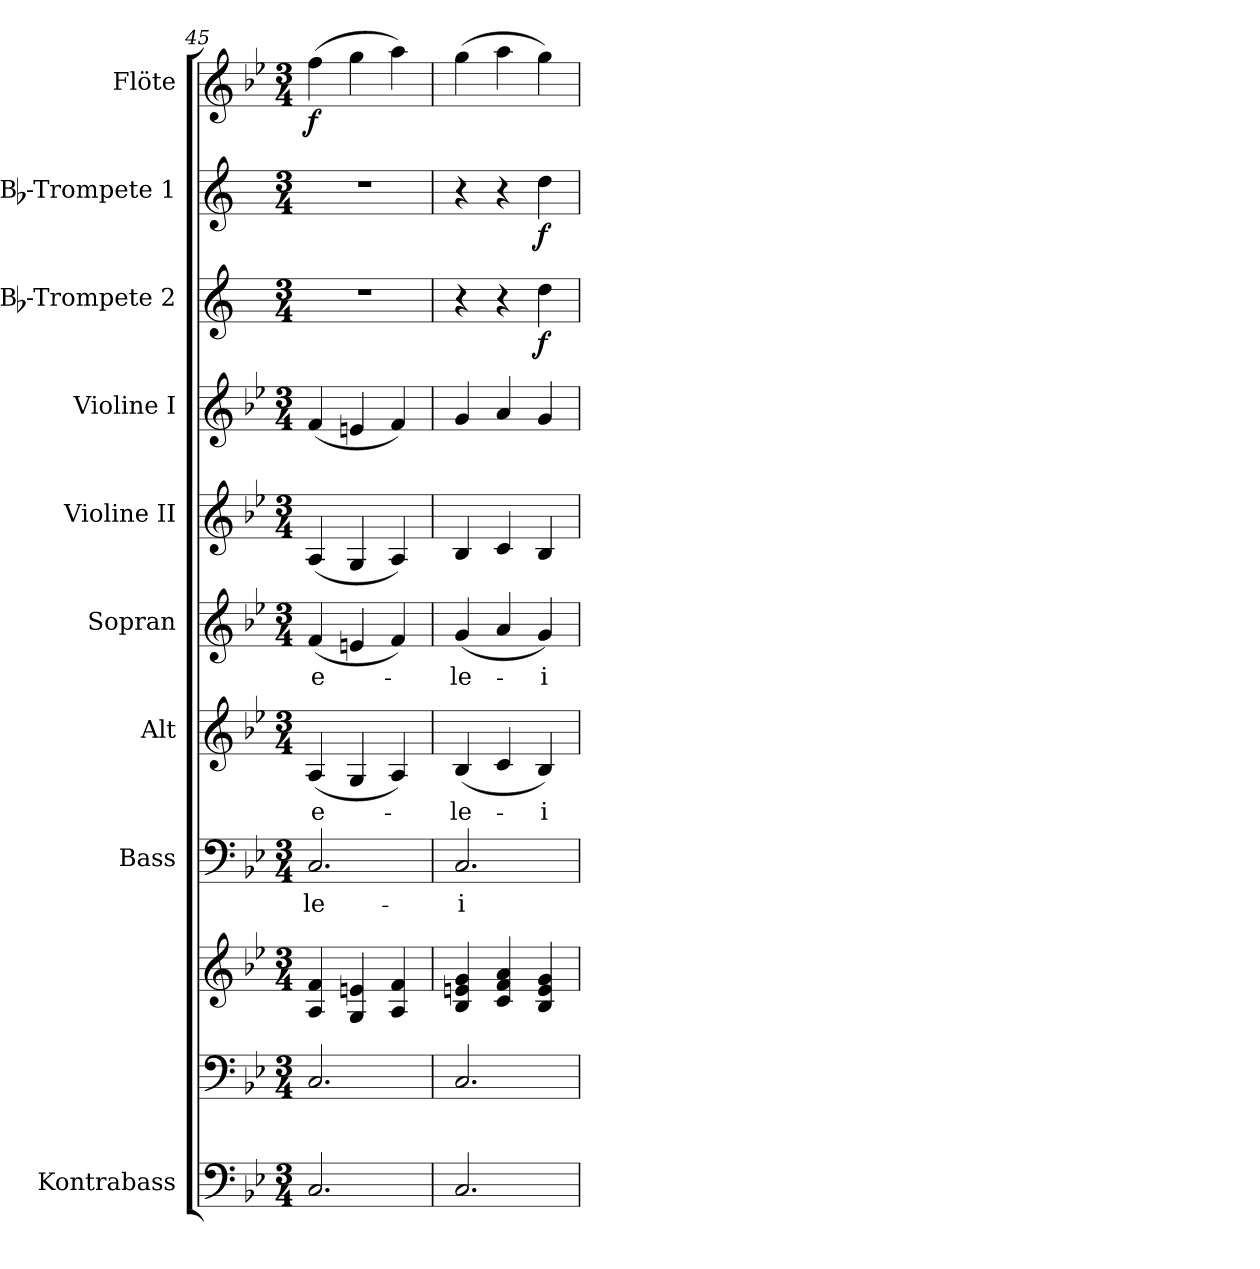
**kern	**kern	**kern	**kern	**text	**kern	**text	**kern	**text	**kern	**kern	**kern	**dynam	**kern	**dynam	**kern	**dynam
*part10	*part9	*part9	*part8	*part8	*part7	*part7	*part6	*part6	*part5	*part4	*part3	*part3	*part2	*part2	*part1	*part1
*staff11	*staff10	*staff9	*staff8	*staff8	*staff7	*staff7	*staff6	*staff6	*staff5	*staff4	*staff3	*staff3	*staff2	*staff2	*staff1	*staff1
*I"Kontrabass	*	*	*I"Bass	*	*I"Alt	*	*I"Sopran	*	*I"Violine II	*I"Violine I	*I"Bb-Trompete 2	*	*I"Bb-Trompete 1	*	*I"Flöte	*
*I'Kb.	*	*	*I'B.	*	*I'A.	*	*I'S.	*	*I'Vl. II	*I'Vl. I	*I'Bb Trp. 2	*	*I'Bb Trp. 1	*	*I'Fl.	*
*clefF4	*clefF4	*clefG2	*clefF4	*	*clefG2	*	*clefG2	*	*clefG2	*clefG2	*clefG2	*	*clefG2	*	*clefG2	*
*ITrd7c12	*	*	*	*	*	*	*	*	*	*	*ITrd1c2	*	*ITrd1c2	*	*	*
*k[b-e-]	*k[b-e-]	*k[b-e-]	*k[b-e-]	*	*k[b-e-]	*	*k[b-e-]	*	*k[b-e-]	*k[b-e-]	*k[b-e-]	*	*k[b-e-]	*	*k[b-e-]	*
*B-:	*B-:	*B-:	*B-:	*	*B-:	*	*B-:	*	*B-:	*B-:	*B-:	*	*B-:	*	*B-:	*
*M3/4	*M3/4	*M3/4	*M3/4	*	*M3/4	*	*M3/4	*	*M3/4	*M3/4	*M3/4	*	*M3/4	*	*M3/4	*
=45	=45	=45	=45	=45	=45	=45	=45	=45	=45	=45	=45	=45	=45	=45	=45	=45
!	!	!	!	!LO:LY:b	!	!LO:LY:b	!	!LO:LY:b	!	!	!	!	!	!	!	!LO:DY:b
2.CC/	2.C/	4A/ 4f/	2.C/	-le-	(<4A/	e-	(<4f/	e-	(<4A/	(<4f/	2.r	.	2.r	.	(>4ff\	f
.	.	4G/ 4en/	.	.	4G/	.	4en/	.	4G/	4en/	.	.	.	.	4gg\	.
.	.	4A/ 4f/	.	.	4A/)	.	4f/)	.	4A/)	4f/)	.	.	.	.	4aa\)	.
=46	=46	=46	=46	=46	=46	=46	=46	=46	=46	=46	=46	=46	=46	=46	=46	=46
!	!	!	!	!LO:LY:b	!	!LO:LY:b	!	!LO:LY:b	!	!	!	!	!	!	!	!
2.CC/	2.C/	4B-/ 4en/ 4g/	2.C/	-i-	(<4B-/	-le-	(<4g/	-le-	4B-/	4g/	4r	.	4r	.	(>4gg\	.
.	.	4c/ 4f/ 4a/	.	.	4c/	.	4a/	.	4c/	4a/	4r	.	4r	.	4aa\	.
!	!	!	!	!	!	!LO:LY:b	!	!LO:LY:b	!	!	!	!LO:DY:b	!	!LO:DY:b	!	!
.	.	4B-/ 4e/ 4g/	.	.	4B-/)	-i-	4g/)	-i-	4B-/	4g/	4cc\	f	4cc\	f	4gg\)	.
=	=	=	=	=	=	=	=	=	=	=	=	=	=	=	=	=
*-	*-	*-	*-	*-	*-	*-	*-	*-	*-	*-	*-	*-	*-	*-	*-	*-
